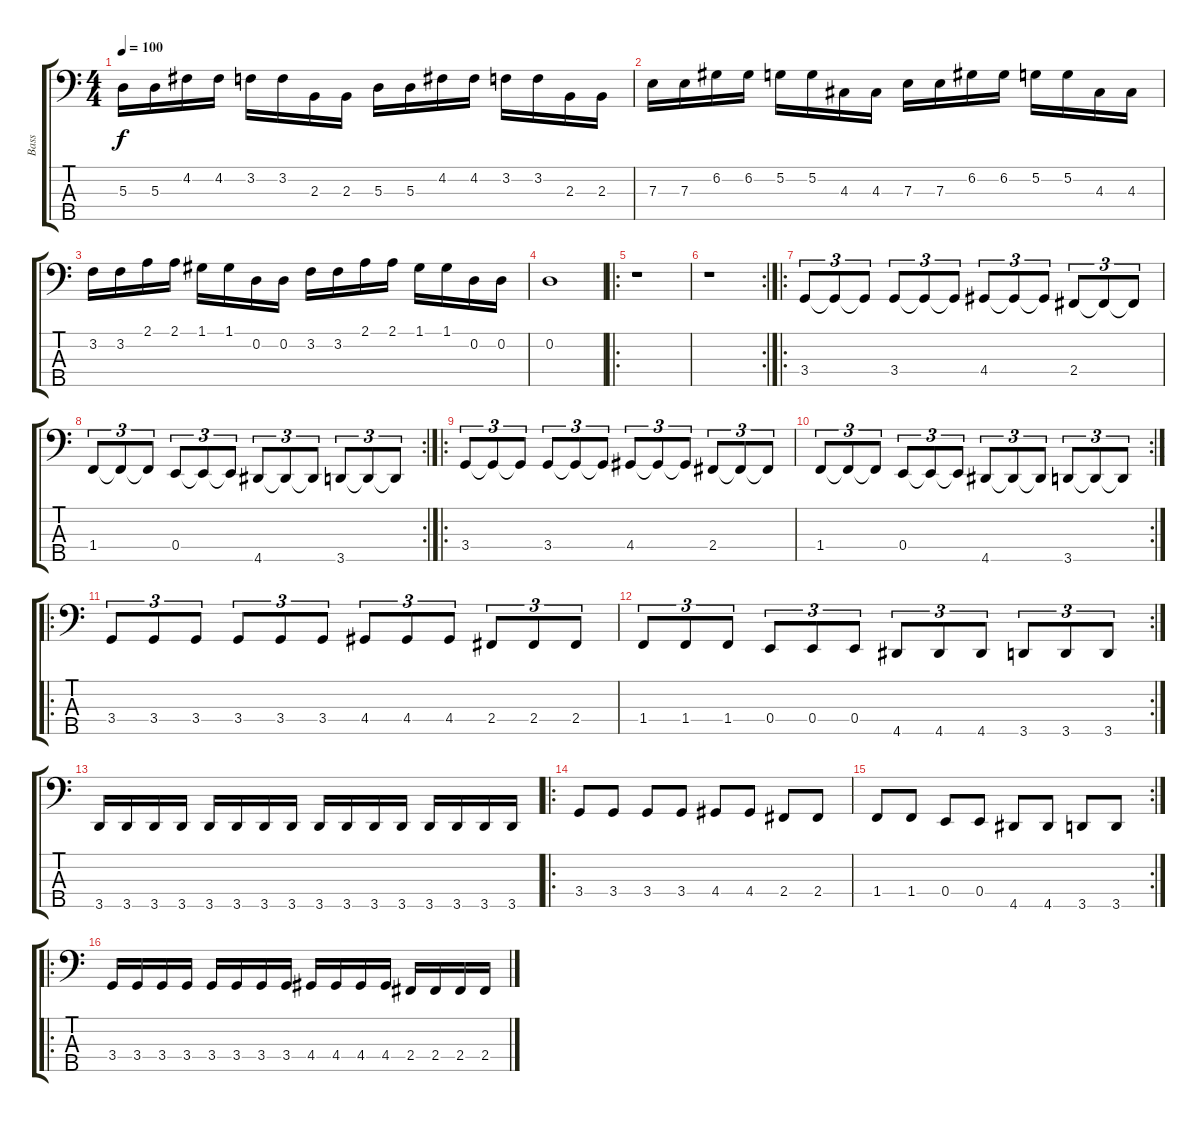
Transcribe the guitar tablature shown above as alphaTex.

\track ("Bass" "Bass") {instrument slapbass1}
\staff {score tabs}
\tuning (G2 D2 A1 E1 B0) {hide}
\ts (4 4)
\tempo 100
\clef f4
\ks c
5.3.16{dy f} 5.3.16 4.2.16 4.2.16 3.2.16 3.2.16 2.3.16 2.3.16 5.3.16 5.3.16 4.2.16 4.2.16 3.2.16 3.2.16 2.3.16 2.3.16 |
7.3.16 7.3.16 6.2.16 6.2.16 5.2.16 5.2.16 4.3.16 4.3.16 7.3.16 7.3.16 6.2.16 6.2.16 5.2.16 5.2.16 4.3.16 4.3.16 |
3.2.16 3.2.16 2.1.16 2.1.16 1.1.16 1.1.16 0.2.16 0.2.16 3.2.16 3.2.16 2.1.16 2.1.16 1.1.16 1.1.16 0.2.16 0.2.16 |
0.2.1 |
\ro
r.1 |
\rc 2
r.1 |
\ro
3.4.8{tu (3 2)} 3.4{t}.8{tu (3 2)} 3.4{t}.8{tu (3 2)} 3.4.8{tu (3 2)} 3.4{t}.8{tu (3 2)} 3.4{t}.8{tu (3 2)} 4.4.8{tu (3 2)} 4.4{t}.8{tu (3 2)} 4.4{t}.8{tu (3 2)} 2.4.8{tu (3 2)} 2.4{t}.8{tu (3 2)} 2.4{t}.8{tu (3 2)} |
\rc 2
1.4.8{tu (3 2)} 1.4{t}.8{tu (3 2)} 1.4{t}.8{tu (3 2)} 0.4.8{tu (3 2)} 0.4{t}.8{tu (3 2)} 0.4{t}.8{tu (3 2)} 4.5.8{tu (3 2)} 4.5{t}.8{tu (3 2)} 4.5{t}.8{tu (3 2)} 3.5.8{tu (3 2)} 3.5{t}.8{tu (3 2)} 3.5{t}.8{tu (3 2)} |
\ro
3.4.8{tu (3 2)} 3.4{t}.8{tu (3 2)} 3.4{t}.8{tu (3 2)} 3.4.8{tu (3 2)} 3.4{t}.8{tu (3 2)} 3.4{t}.8{tu (3 2)} 4.4.8{tu (3 2)} 4.4{t}.8{tu (3 2)} 4.4{t}.8{tu (3 2)} 2.4.8{tu (3 2)} 2.4{t}.8{tu (3 2)} 2.4{t}.8{tu (3 2)} |
\rc 2
1.4.8{tu (3 2)} 1.4{t}.8{tu (3 2)} 1.4{t}.8{tu (3 2)} 0.4.8{tu (3 2)} 0.4{t}.8{tu (3 2)} 0.4{t}.8{tu (3 2)} 4.5.8{tu (3 2)} 4.5{t}.8{tu (3 2)} 4.5{t}.8{tu (3 2)} 3.5.8{tu (3 2)} 3.5{t}.8{tu (3 2)} 3.5{t}.8{tu (3 2)} |
\ro
3.4.8{tu (3 2)} 3.4.8{tu (3 2)} 3.4.8{tu (3 2)} 3.4.8{tu (3 2)} 3.4.8{tu (3 2)} 3.4.8{tu (3 2)} 4.4.8{tu (3 2)} 4.4.8{tu (3 2)} 4.4.8{tu (3 2)} 2.4.8{tu (3 2)} 2.4.8{tu (3 2)} 2.4.8{tu (3 2)} |
\rc 2
1.4.8{tu (3 2)} 1.4.8{tu (3 2)} 1.4.8{tu (3 2)} 0.4.8{tu (3 2)} 0.4.8{tu (3 2)} 0.4.8{tu (3 2)} 4.5.8{tu (3 2)} 4.5.8{tu (3 2)} 4.5.8{tu (3 2)} 3.5.8{tu (3 2)} 3.5.8{tu (3 2)} 3.5.8{tu (3 2)} |
3.5.16 3.5.16 3.5.16 3.5.16 3.5.16 3.5.16 3.5.16 3.5.16 3.5.16 3.5.16 3.5.16 3.5.16 3.5.16 3.5.16 3.5.16 3.5.16 |
\ro
3.4.8 3.4.8 3.4.8 3.4.8 4.4.8 4.4.8 2.4.8 2.4.8 |
\rc 2
1.4.8 1.4.8 0.4.8 0.4.8 4.5.8 4.5.8 3.5.8 3.5.8 |
\ro
3.4.16 3.4.16 3.4.16 3.4.16 3.4.16 3.4.16 3.4.16 3.4.16 4.4.16 4.4.16 4.4.16 4.4.16 2.4.16 2.4.16 2.4.16 2.4.16
